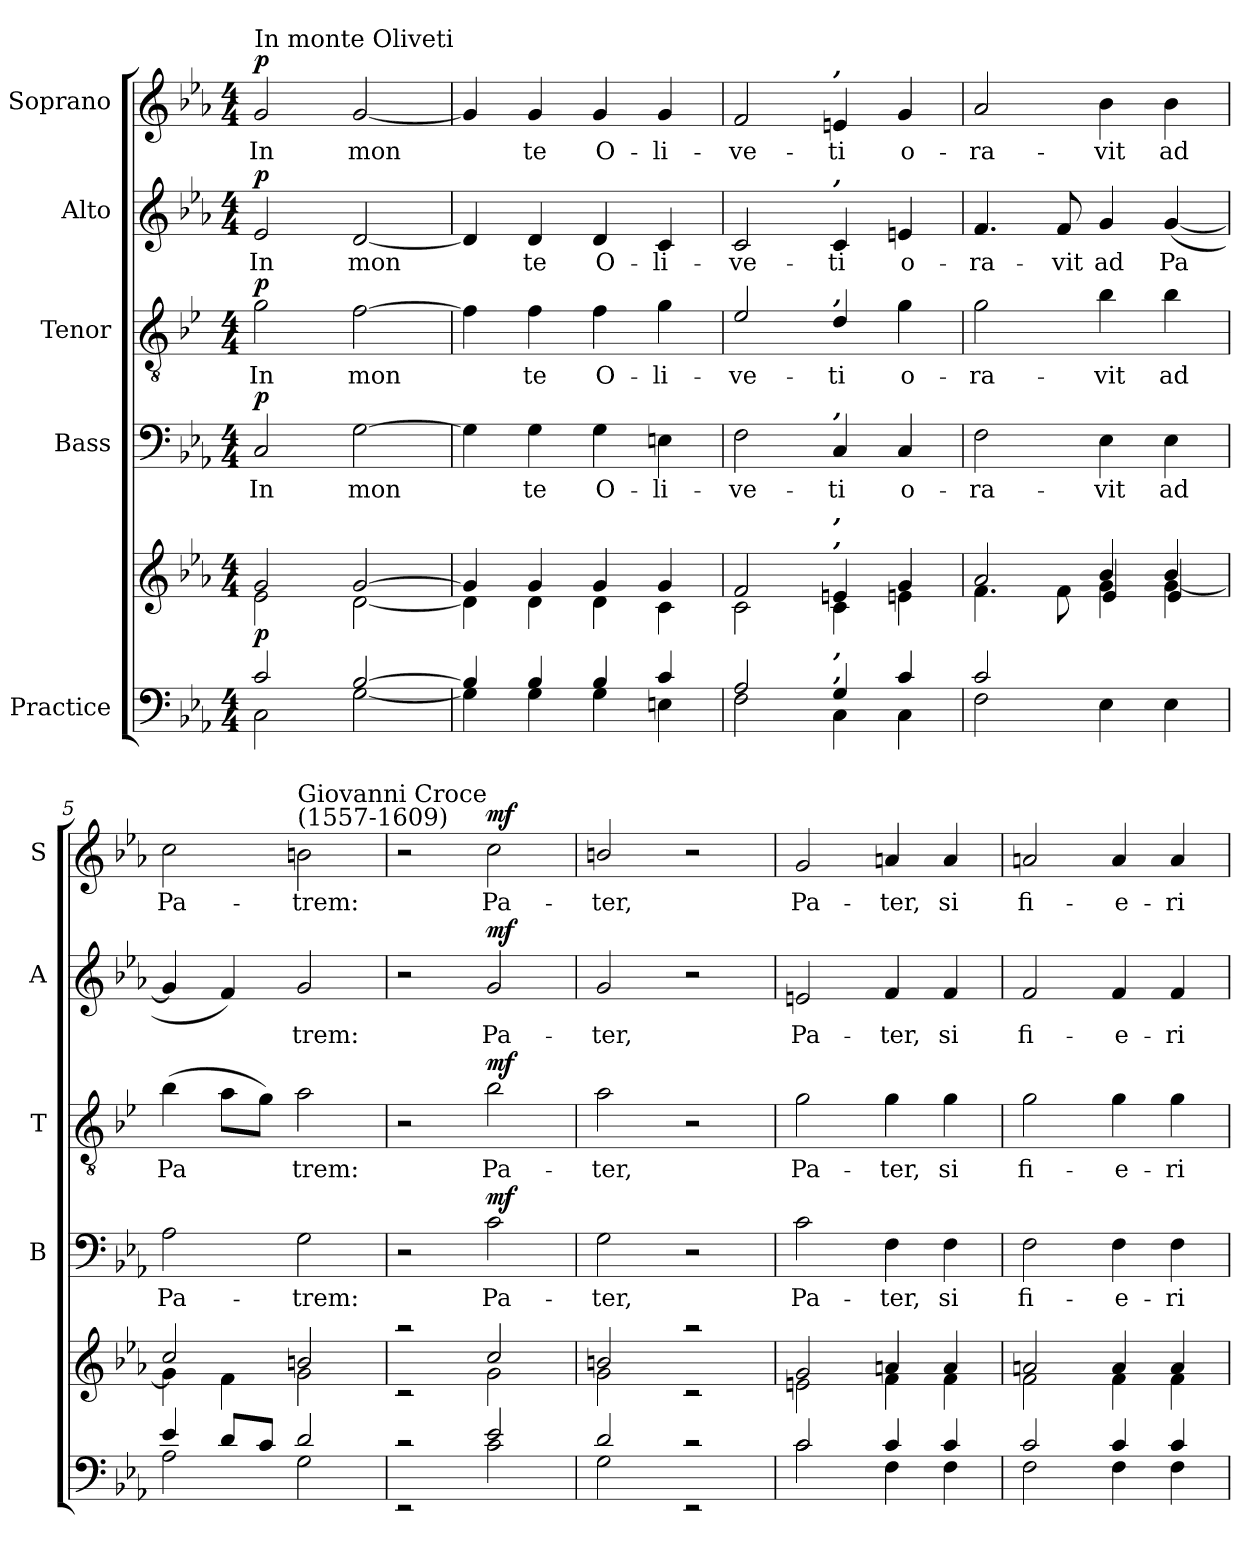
**kern	**kern	**dynam	**kern	**text	**dynam	**kern	**text	**dynam	**kern	**text	**dynam	**kern	**text	**dynam
*part5	*part5	*part5	*part4	*part4	*part4	*part3	*part3	*part3	*part2	*part2	*part2	*part1	*part1	*part1
*staff6	*staff5	*staff5/6	*staff4	*staff4	*staff4	*staff3	*staff3	*staff3	*staff2	*staff2	*staff2	*staff1	*staff1	*staff1
*I"Practice	*	*	*I"Bass	*	*	*I"Tenor	*	*	*I"Alto	*	*	*I"Soprano	*	*
*	*	*	*I'B	*	*	*I'T	*	*	*I'A	*	*	*I'S	*	*
*clefF4	*clefG2	*	*clefF4	*	*	*clefGv2	*	*	*clefG2	*	*	*clefG2	*	*
*	*	*	*	*	*	*ITrd4c7	*	*	*	*	*	*	*	*
*k[b-e-a-]	*k[b-e-a-]	*	*k[b-e-a-]	*	*	*k[b-e-a-]	*	*	*k[b-e-a-]	*	*	*k[b-e-a-]	*	*
*E-:	*E-:	*	*E-:	*	*	*E-:	*	*	*E-:	*	*	*E-:	*	*
*M4/4	*M4/4	*	*M4/4	*	*	*M4/4	*	*	*M4/4	*	*	*M4/4	*	*
=1	=1	=1	=1	=1	=1	=1	=1	=1	=1	=1	=1	=1	=1	=1
*^	*^	*	*	*	*	*	*	*	*	*	*	*	*	*
!	!	!	!	!	!	!	!	!	!	!	!	!	!	!LO:TX:a:t=In monte Oliveti	!	!
!	!	!	!	!LO:DY:b	!	!LO:LY:b	!LO:DY:b	!	!LO:LY:b	!LO:DY:b	!	!LO:LY:b	!LO:DY:b	!	!LO:LY:b	!LO:DY:b
2c/	2C\	2g/	2e-\	p	2C/	In	p	2c\	In	p	2e-/	In	p	2g/	In	p
!	!	!	!	!	!	!LO:LY:b	!	!	!LO:LY:b	!	!	!LO:LY:b	!	!	!LO:LY:b	!
[>2B-/	[<2G\	[>2g/	[<2d\	.	[2G\	mon­	.	[2B-\	mon­	.	[2d/	mon­	.	[2g/	mon­	.
=2	=2	=2	=2	=2	=2	=2	=2	=2	=2	=2	=2	=2	=2	=2	=2	=2
4B-/]	4G\]	4g/]	4d\]	.	4G\]	.	.	4B-\]	.	.	4d/]	.	.	4g/]	.	.
!	!	!	!	!	!	!LO:LY:b	!	!	!LO:LY:b	!	!	!LO:LY:b	!	!	!LO:LY:b	!
4B-/	4G\	4g/	4d\	.	4G\	te	.	4B-\	te	.	4d/	te	.	4g/	te	.
!	!	!	!	!	!	!LO:LY:b	!	!	!LO:LY:b	!	!	!LO:LY:b	!	!	!LO:LY:b	!
4B-/	4G\	4g/	4d\	.	4G\	O-	.	4B-\	O-	.	4d/	O-	.	4g/	O-	.
!	!	!	!	!	!	!LO:LY:b	!	!	!LO:LY:b	!	!	!LO:LY:b	!	!	!LO:LY:b	!
4c/	4En\	4g/	4c\	.	4En\	-li-	.	4c\	-li-	.	4c/	-li-	.	4g/	-li-	.
=3	=3	=3	=3	=3	=3	=3	=3	=3	=3	=3	=3	=3	=3	=3	=3	=3
!	!	!	!	!	!	!LO:LY:b	!	!	!LO:LY:b	!	!	!LO:LY:b	!	!	!LO:LY:b	!
2A-/	2F\	2f/	2c\	.	2F\	-ve-	.	2A-/	-ve-	.	2c/	-ve-	.	2f/	-ve-	.
!	!	!	!	!	!	!	!	!	!	!	!	!	!	!LO:TX:a:Bi:t=,	!	!
!	!	!	!	!	!	!	!	!	!	!	!LO:TX:a:Bi:t=,	!	!	!	!	!
!	!	!	!	!	!	!	!	!LO:TX:a:Bi:t=,	!	!	!	!	!	!	!	!
!	!	!	!	!	!LO:TX:a:Bi:t=,	!	!	!	!	!	!	!	!	!	!	!
!	!	!LO:TX:a:Bi:t=,	!	!	!	!	!	!	!	!	!	!	!	!	!	!
!	!	!LO:TX:a:Bi:t=,	!	!	!	!	!	!	!	!	!	!	!	!	!	!
!LO:TX:a:Bi:t=,	!	!	!	!	!	!	!	!	!	!	!	!	!	!	!	!
!LO:TX:a:Bi:t=,	!	!	!	!	!	!	!	!	!	!	!	!	!	!	!	!
!	!	!	!	!	!	!LO:LY:b	!	!	!LO:LY:b	!	!	!LO:LY:b	!	!	!LO:LY:b	!
4G/	4C\	4en/	4c\	.	4C/	-ti	.	4G/	-ti	.	4c/	-ti	.	4en/	-ti	.
!	!	!	!	!	!	!LO:LY:b	!	!	!LO:LY:b	!	!	!LO:LY:b	!	!	!LO:LY:b	!
4c/	4C\	4g/	4en\	.	4C/	o-	.	4c\	o-	.	4en/	o-	.	4g/	o-	.
=4	=4	=4	=4	=4	=4	=4	=4	=4	=4	=4	=4	=4	=4	=4	=4	=4
*	*	*	*^	*	*	*	*	*	*	*	*	*	*	*	*	*
!	!	!	!	!	!	!	!LO:LY:b	!	!	!LO:LY:b	!	!	!LO:LY:b	!	!	!LO:LY:b	!
2c/	2F\	2a-/	4.f\	2ryy	.	2F\	-ra-	.	2c\	-ra-	.	4.f/	-ra-	.	2a-/	-ra-	.
!	!	!	!	!	!	!	!	!	!	!	!	!	!LO:LY:b	!	!	!	!
.	.	.	8f\	.	.	.	.	.	.	.	.	8f/	-vit	.	.	.	.
!	!	!	!	!	!	!	!LO:LY:b	!	!	!LO:LY:b	!	!	!LO:LY:b	!	!	!LO:LY:b	!
2ryy	4E-\	4b-/	4g\	4e-/	.	4E-\	-vit	.	4e-\	-vit	.	4g/	ad	.	4b-\	-vit	.
!	!	!	!	!	!	!	!LO:LY:b	!	!	!LO:LY:b	!	!	!LO:LY:b	!	!	!LO:LY:b	!
.	4E-\	4b-/	[<4g\	4e-/	.	4E-\	ad	.	4e-\	ad	.	(<[4g/	Pa­	.	4b-\	ad	.
=5	=5	=5	=5	=5	=5	=5	=5	=5	=5	=5	=5	=5	=5	=5	=5	=5	=5
!	!	!	!	!	!	!	!LO:LY:b	!	!	!LO:LY:b	!	!	!	!	!	!LO:LY:b	!
*	*	*	*v	*v	*	*	*	*	*	*	*	*	*	*	*	*	*
4e-/	2A-\	2cc/	4g\]	.	2A-\	Pa-	.	(>4e-\	Pa­	.	4g/]	.	.	2cc\	Pa-	.
8d/L	.	.	4f\	.	.	.	.	8d\L	.	.	4f/)	.	.	.	.	.
8c/J	.	.	.	.	.	.	.	8c\J)	.	.	.	.	.	.	.	.
!	!	!	!	!	!	!	!	!	!	!	!	!	!	!LO:TX:a:t=Giovanni Croce\n(1557-1609)	!	!
!	!	!	!	!	!	!LO:LY:b	!	!	!LO:LY:b	!	!	!LO:LY:b	!	!	!LO:LY:b	!
2d/	2G\	2bn/	2g\	.	2G\	-trem:	.	2d\	trem:	.	2g/	trem:	.	2bn\	-trem:	.
!!LO:LB:g=z
=6	=6	=6	=6	=6	=6	=6	=6	=6	=6	=6	=6	=6	=6	=6	=6	=6
2rc	2rEE	2raa	2rc	.	2r	.	.	2r	.	.	2r	.	.	2r	.	.
!	!	!	!	!LO:DY:b	!	!LO:LY:b	!	!	!LO:LY:b	!	!	!LO:LY:b	!	!	!LO:LY:b	!
!	!	!	!	!LO:DY:n=1:b	!	!	!LO:DY:b	!	!	!LO:DY:b	!	!	!LO:DY:b	!	!	!LO:DY:b
2e-/	2c\	2cc/	2g\	mf mf	2c\	Pa-	mf	2e-\	Pa-	mf	2g/	Pa-	mf	2cc\	Pa-	mf
=7	=7	=7	=7	=7	=7	=7	=7	=7	=7	=7	=7	=7	=7	=7	=7	=7
!	!	!	!	!	!	!LO:LY:b	!	!	!LO:LY:b	!	!	!LO:LY:b	!	!	!LO:LY:b	!
2d/	2G\	2bn/	2g\	.	2G\	-ter,	.	2d\	-ter,	.	2g/	-ter,	.	2bn/	-ter,	.
2rc	2rEE	2raa	2rc	.	2r	.	.	2r	.	.	2r	.	.	2r	.	.
=8	=8	=8	=8	=8	=8	=8	=8	=8	=8	=8	=8	=8	=8	=8	=8	=8
!	!	!	!	!	!	!LO:LY:b	!	!	!LO:LY:b	!	!	!LO:LY:b	!	!	!LO:LY:b	!
2c/	2c\	2g/	2en\	.	2c\	Pa-	.	2c\	Pa-	.	2en/	Pa-	.	2g/	Pa-	.
!	!	!	!	!	!	!LO:LY:b	!	!	!LO:LY:b	!	!	!LO:LY:b	!	!	!LO:LY:b	!
4c/	4F\	4an/	4f\	.	4F\	-ter,	.	4c\	-ter,	.	4f/	-ter,	.	4an/	-ter,	.
!	!	!	!	!	!	!LO:LY:b	!	!	!LO:LY:b	!	!	!LO:LY:b	!	!	!LO:LY:b	!
4c/	4F\	4a/	4f\	.	4F\	si	.	4c\	si	.	4f/	si	.	4a/	si	.
=9	=9	=9	=9	=9	=9	=9	=9	=9	=9	=9	=9	=9	=9	=9	=9	=9
!	!	!	!	!	!	!LO:LY:b	!	!	!LO:LY:b	!	!	!LO:LY:b	!	!	!LO:LY:b	!
2c/	2F\	2an/	2f\	.	2F\	fi-	.	2c\	fi-	.	2f/	fi-	.	2an/	fi-	.
!	!	!	!	!	!	!LO:LY:b	!	!	!LO:LY:b	!	!	!LO:LY:b	!	!	!LO:LY:b	!
4c/	4F\	4a/	4f\	.	4F\	-e-	.	4c\	-e-	.	4f/	-e-	.	4a/	-e-	.
!	!	!	!	!	!	!LO:LY:b	!	!	!LO:LY:b	!	!	!LO:LY:b	!	!	!LO:LY:b	!
4c/	4F\	4a/	4f\	.	4F\	-ri	.	4c\	-ri	.	4f/	-ri	.	4a/	-ri	.
*v	*v	*	*	*	*	*	*	*	*	*	*	*	*	*	*	*
*	*v	*v	*	*	*	*	*	*	*	*	*	*	*	*	*
=	=	=	=	=	=	=	=	=	=	=	=	=	=	=
*-	*-	*-	*-	*-	*-	*-	*-	*-	*-	*-	*-	*-	*-	*-
